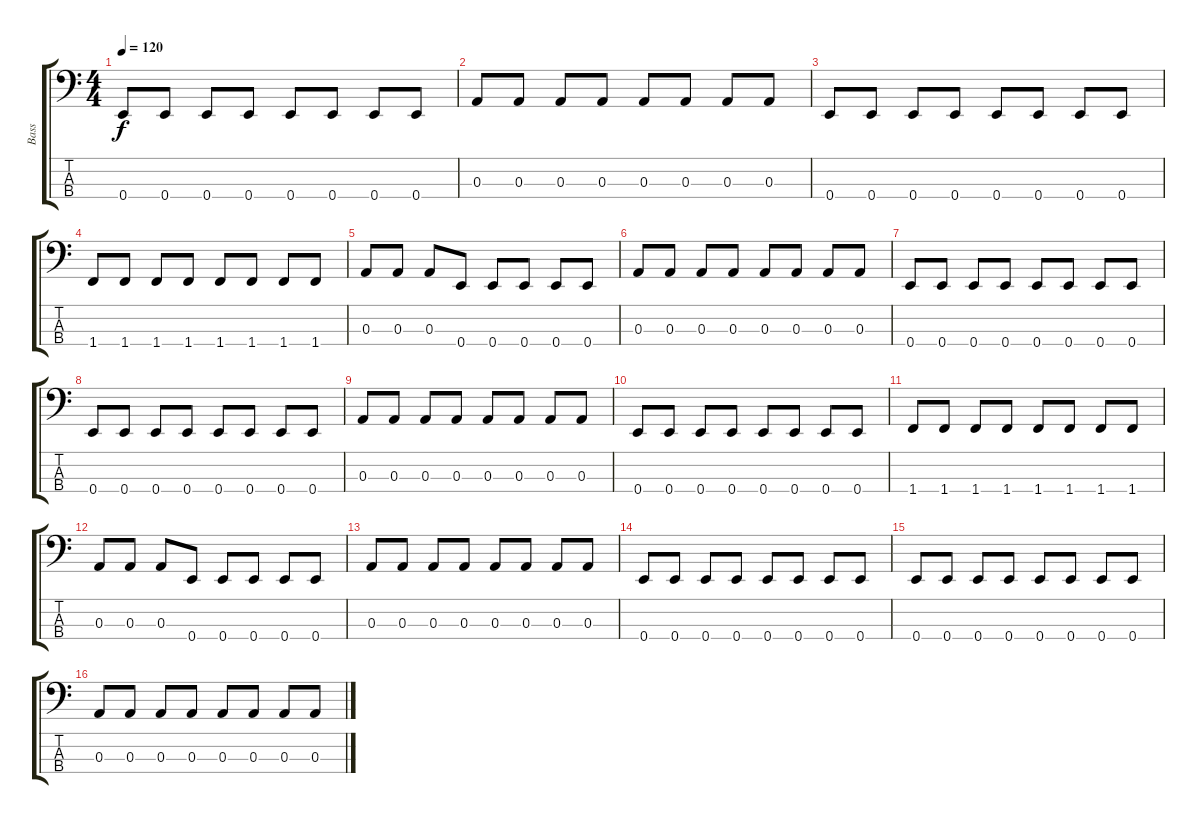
\track ("Bass" "Bass") {instrument electricbasspick}
\staff {score tabs}
\tuning (G2 D2 A1 E1) {hide}
\ts (4 4)
\tempo 120
\clef f4
\ks c
0.4.8{dy f} 0.4.8 0.4.8 0.4.8 0.4.8 0.4.8 0.4.8 0.4.8 |
0.3.8 0.3.8 0.3.8 0.3.8 0.3.8 0.3.8 0.3.8 0.3.8 |
0.4.8 0.4.8 0.4.8 0.4.8 0.4.8 0.4.8 0.4.8 0.4.8 |
1.4.8 1.4.8 1.4.8 1.4.8 1.4.8 1.4.8 1.4.8 1.4.8 |
0.3.8 0.3.8 0.3.8 0.4.8 0.4.8 0.4.8 0.4.8 0.4.8 |
0.3.8 0.3.8 0.3.8 0.3.8 0.3.8 0.3.8 0.3.8 0.3.8 |
0.4.8 0.4.8 0.4.8 0.4.8 0.4.8 0.4.8 0.4.8 0.4.8 |
0.4.8 0.4.8 0.4.8 0.4.8 0.4.8 0.4.8 0.4.8 0.4.8 |
0.3.8 0.3.8 0.3.8 0.3.8 0.3.8 0.3.8 0.3.8 0.3.8 |
0.4.8 0.4.8 0.4.8 0.4.8 0.4.8 0.4.8 0.4.8 0.4.8 |
1.4.8 1.4.8 1.4.8 1.4.8 1.4.8 1.4.8 1.4.8 1.4.8 |
0.3.8 0.3.8 0.3.8 0.4.8 0.4.8 0.4.8 0.4.8 0.4.8 |
0.3.8 0.3.8 0.3.8 0.3.8 0.3.8 0.3.8 0.3.8 0.3.8 |
0.4.8 0.4.8 0.4.8 0.4.8 0.4.8 0.4.8 0.4.8 0.4.8 |
0.4.8 0.4.8 0.4.8 0.4.8 0.4.8 0.4.8 0.4.8 0.4.8 |
0.3.8 0.3.8 0.3.8 0.3.8 0.3.8 0.3.8 0.3.8 0.3.8
